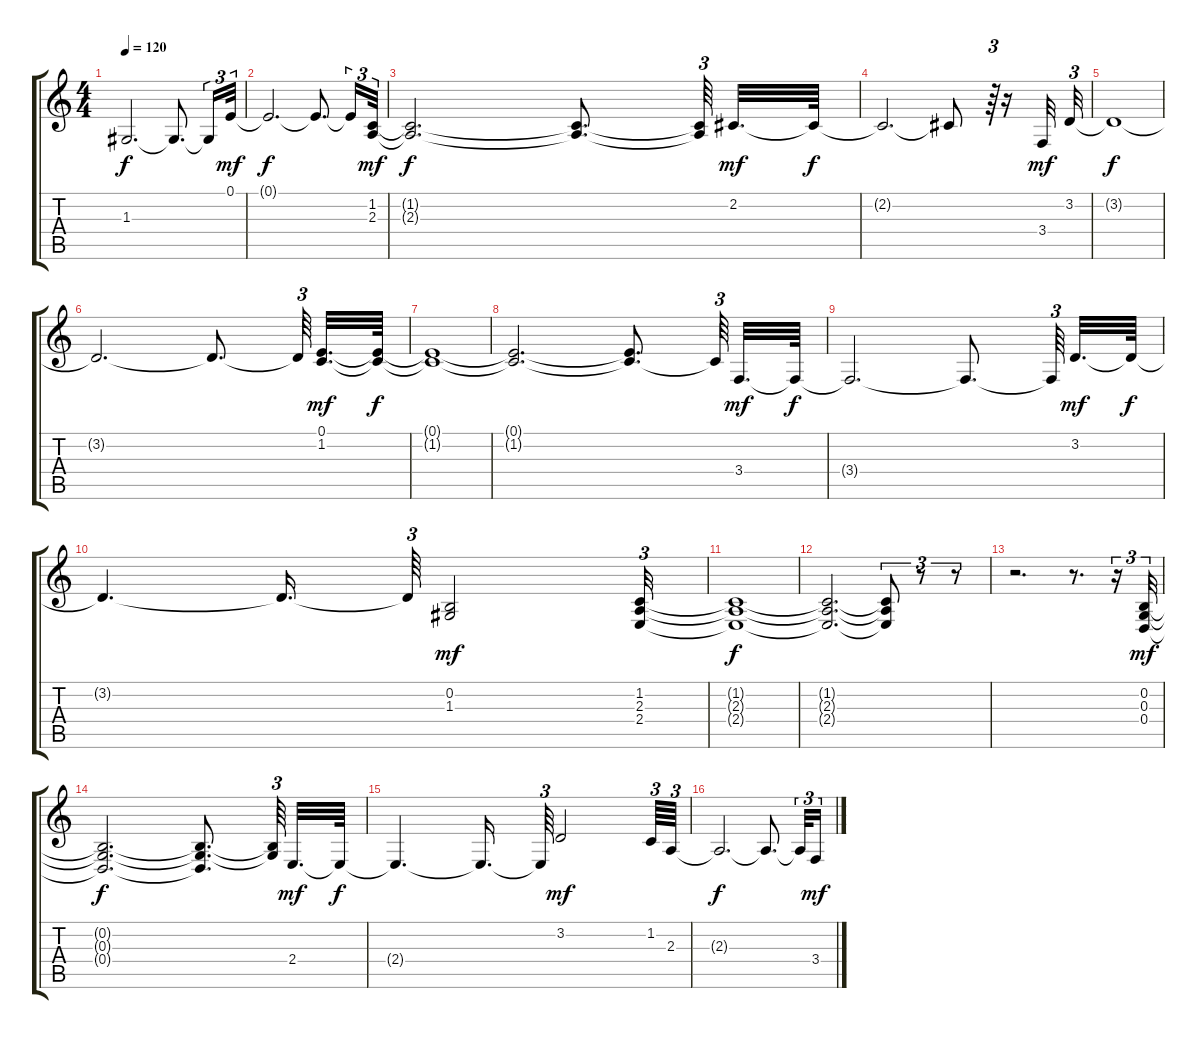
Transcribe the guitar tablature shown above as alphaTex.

\track "" {instrument pad2warm}
\staff {score tabs}
\tuning (E4 B3 G3 D3 A2 E2) {hide}
\ts (4 4)
\tempo 120
\clef g2
\ks c
1.3{t}.2{d dy f} 1.3{t}.8{d} 1.3{t}.16{tu (3 2)} 0.1.32{tu (3 2) dy mf} |
0.1{t}.2{d dy f} 0.1{t}.8{d} 0.1{t}.16{tu (3 2)} (1.2 2.3).32{tu (3 2) dy mf} |
(1.2{t} 2.3{t}).2{d dy f} (1.2{t} 2.3{t}).8{d} (1.2{t} 2.3{t}).64{tu (3 2) beam splitsecondary} 2.2.32{d dy mf} 2.2{t}.64{dy f} |
2.2{t}.2{d} 2.2{t}.8 r.64{tu (3 2)} r.16 3.4.32{dy mf} 3.2.32{tu (3 2)} |
3.2{t}.1{dy f} |
3.2{t}.2{d} 3.2{t}.8{d} 3.2{t}.64{tu (3 2) beam splitsecondary} (0.1 1.2).32{d dy mf} (0.1{t} 1.2{t}).64{dy f} |
(0.1{t} 1.2{t}).1 |
(0.1{t} 1.2{t}).2{d} (0.1{t} 1.2{t}).8{d} 1.2{t}.64{tu (3 2) beam splitsecondary} 3.4.32{d dy mf} 3.4{t}.64{dy f} |
3.4{t}.2{d} 3.4{t}.8{d} 3.4{t}.64{tu (3 2) beam splitsecondary} 3.2.32{d dy mf} 3.2{t}.64{dy f} |
3.2{t}.4{d} 3.2{t}.16{d} 3.2{t}.64{tu (3 2)} (0.2 1.3).2{dy mf} (1.2 2.3 2.4).32{tu (3 2)} |
(1.2{t} 2.3{t} 2.4{t}).1{dy f} |
(1.2{t} 2.3{t} 2.4{t}).2{d} (1.2{t} 2.3{t} 2.4{t}).8{tu (3 2)} r.8{tu (3 2)} r.8{tu (3 2)} |
r.2{d} r.8{d} r.16{tu (3 2)} (0.2 0.3 0.4).32{tu (3 2) dy mf} |
(0.2{t} 0.3{t} 0.4{t}).2{d dy f} (0.2{t} 0.3{t} 0.4{t}).8{d} (0.2{t} 0.3{t}).64{tu (3 2) beam splitsecondary} 2.4.32{d dy mf} 2.4{t}.64{dy f} |
2.4{t}.4{d} 2.4{t}.16{d} 2.4{t}.64{tu (3 2)} 3.2.2{dy mf} 1.2.64{tu (3 2)} 2.3.64{tu (3 2)} |
2.3{t}.2{d dy f} 2.3{t}.8{d} 2.3{t}.32{tu (3 2)} 3.4.16{tu (3 2) dy mf}
